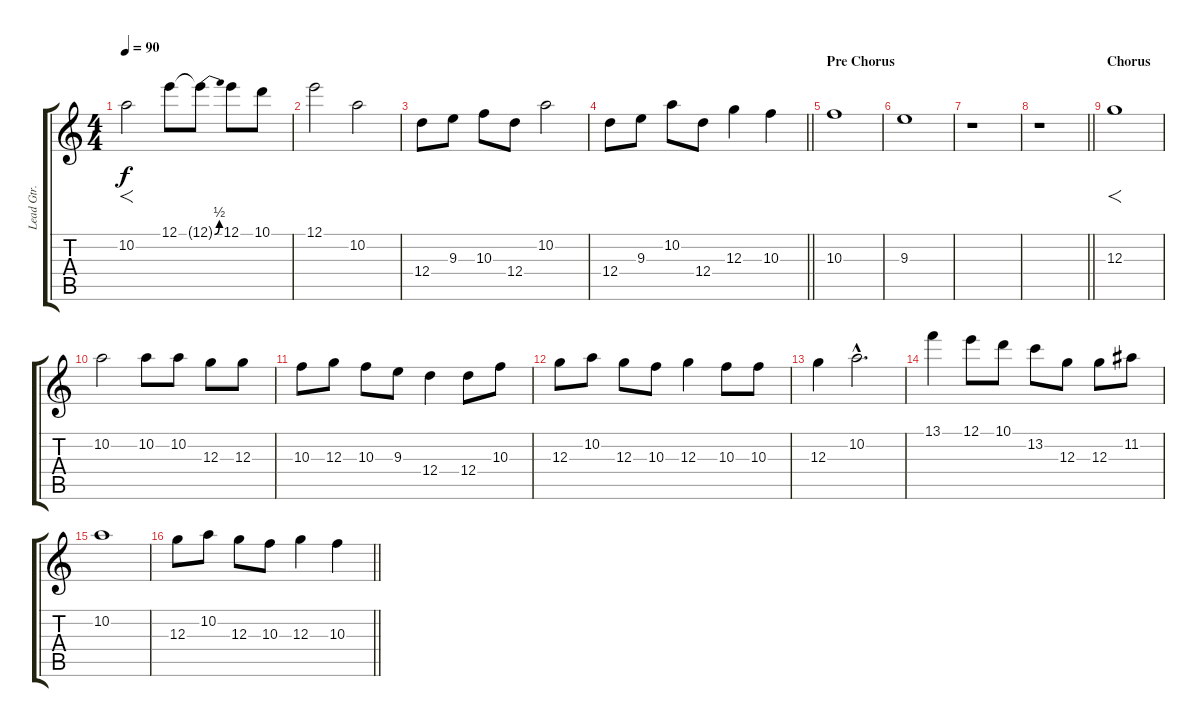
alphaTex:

\track ("Lead Gtr." "Lead Gtr.") {instrument electricguitarclean}
\staff {score tabs}
\tuning (E4 B3 G3 D3 A2 E2) {hide}
\ts (4 4)
\tempo 90
\clef g2
\ks c
10.2.2{f dy f} 12.1.8 12.1{be (bend 0 0 60 2) t}.8 12.1.8 10.1.8 |
12.1.2 10.2.2 |
12.4.8 9.3.8 10.3.8 12.4.8 10.2.2 |
\barLineRight lightlight
12.4.8 9.3.8 10.2.8 12.4.8 12.3.4 10.3{be (hold 0 0 60 0)}.4 |
\section ("" "Pre Chorus")
10.3.1{volume 0} |
9.3.1 |
r.1 |
\barLineRight lightlight
r.1 |
\section ("" "Chorus")
12.3.1{f volume 14} |
10.2.2 10.2.8 10.2.8 12.3.8 12.3.8 |
10.3.8 12.3.8 10.3.8 9.3.8 12.4.4 12.4.8 10.3.8 |
12.3.8 10.2.8 12.3.8 10.3.8 12.3.4 10.3.8 10.3.8 |
12.3.4 10.2{hac}.2{d} |
13.1.4 12.1.8 10.1.8 13.2.8 12.3.8 12.3.8 11.2.8 |
10.2.1 |
\barLineRight lightlight
12.3.8 10.2.8 12.3.8 10.3.8 12.3.4 10.3.4
